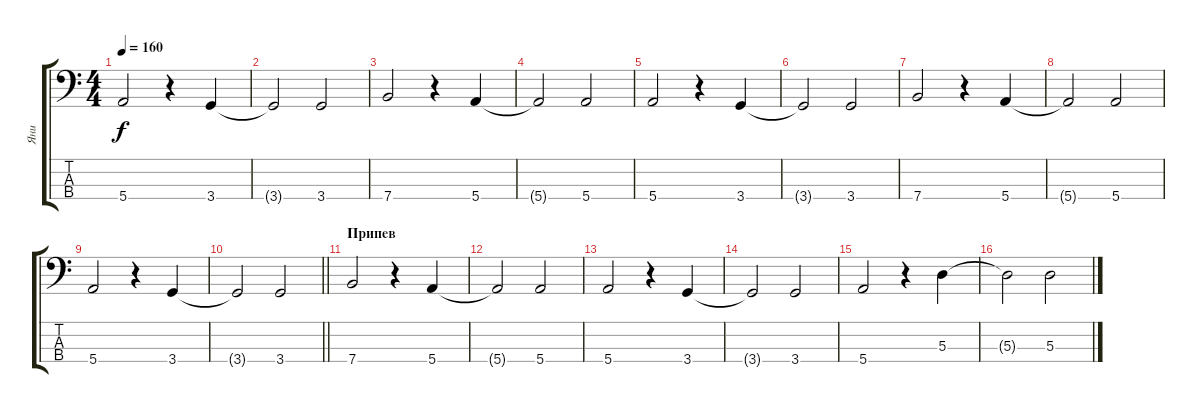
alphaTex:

\track ("Яни" "Яни") {instrument electricbassfinger}
\staff {score tabs}
\tuning (G2 D2 A1 E1) {hide}
\ts (4 4)
\tempo 160
\clef f4
\ks c
5.4.2{dy f} r.4 3.4.4 |
3.4{t}.2 3.4.2 |
7.4.2 r.4 5.4.4 |
5.4{t}.2 5.4.2 |
5.4.2 r.4 3.4.4 |
3.4{t}.2 3.4.2 |
7.4.2 r.4 5.4.4 |
5.4{t}.2 5.4.2 |
5.4.2 r.4 3.4.4 |
\barLineRight lightlight
3.4{t}.2 3.4.2 |
\section ("" "Припев")
7.4.2 r.4 5.4.4 |
5.4{t}.2 5.4.2 |
5.4.2 r.4 3.4.4 |
3.4{t}.2 3.4.2 |
5.4.2 r.4 5.3.4 |
5.3{t}.2 5.3.2
